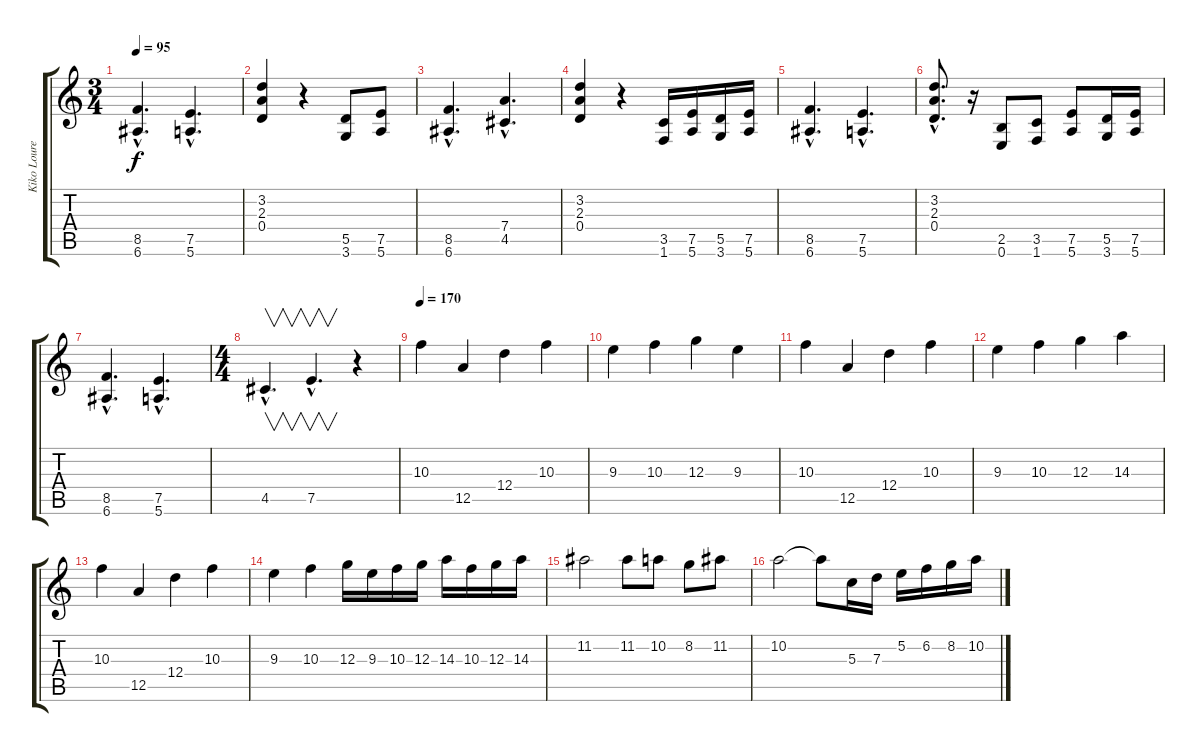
\track ("Kiko Loureiro" "Kiko Loure") {instrument overdrivenguitar}
\staff {score tabs}
\tuning (E4 B3 G3 D3 A2 E2) {hide}
\ts (3 4)
\tempo 95
\clef g2
\ks c
(8.5{hac} 6.6{hac}).4{d dy f} (7.5{hac} 5.6{hac}).4{d} |
(3.2 2.3 0.4).4 r.4 (5.5 3.6).8 (7.5 5.6).8 |
(8.5{hac} 6.6{hac}).4{d} (7.4{hac} 4.5{hac}).4{d} |
(3.2 2.3 0.4).4 r.4 (3.5 1.6).16 (7.5 5.6).16 (5.5 3.6).16 (7.5 5.6).16 |
(8.5{hac} 6.6{hac}).4{d} (7.5{hac} 5.6{hac}).4{d} |
(3.2{hac} 2.3{hac} 0.4{hac}).8{d} r.16 (2.5 0.6).8 (3.5 1.6).8 (7.5 5.6).8 (5.5 3.6).16 (7.5 5.6).16 |
(8.5{hac} 6.6{hac}).4{d} (7.5{hac} 5.6{hac}).4{d} |
\ts (4 4)
4.5{hac}.4{v d} 7.5{hac}.4{v d} r.4 |
\tempo 170
10.3.4 12.5.4 12.4.4 10.3.4 |
9.3.4 10.3.4 12.3.4 9.3.4 |
10.3.4 12.5.4 12.4.4 10.3.4 |
9.3.4 10.3.4 12.3.4 14.3.4 |
10.3.4 12.5.4 12.4.4 10.3.4 |
9.3.4 10.3.4 12.3.16 9.3.16 10.3.16 12.3.16 14.3.16 10.3.16 12.3.16 14.3.16 |
11.2.2 11.2.8 10.2.8 8.2.8 11.2.8 |
10.2.2 10.2{t}.8 5.3.16 7.3.16 5.2.16 6.2.16 8.2.16 10.2.16
